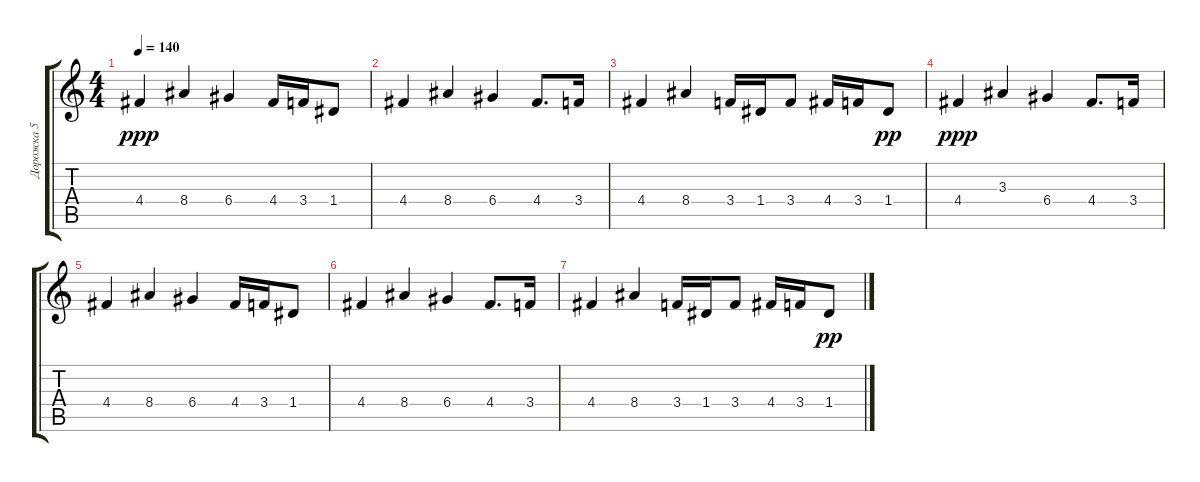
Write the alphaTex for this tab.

\track ("Дорожка 5" "Дорожка 5") {instrument distortionguitar}
\staff {score tabs}
\tuning (E4 B3 G3 D3 A2 E2) {hide}
\ts (4 4)
\tempo 140
\clef g2
\ks c
4.4.4{dy ppp} 8.4.4 6.4.4 4.4.16 3.4.16 1.4.8 |
4.4.4 8.4.4 6.4.4 4.4.8{d} 3.4.16 |
4.4.4 8.4.4 3.4.16 1.4.16 3.4.8 4.4.16 3.4.16 1.4.8{dy pp} |
4.4.4{dy ppp instrument distortionguitar} 3.3.4 6.4.4 4.4.8{d} 3.4.16 |
4.4.4 8.4.4 6.4.4 4.4.16 3.4.16 1.4.8 |
4.4.4 8.4.4 6.4.4 4.4.8{d} 3.4.16 |
4.4.4 8.4.4 3.4.16 1.4.16 3.4.8 4.4.16 3.4.16 1.4.8{dy pp}
